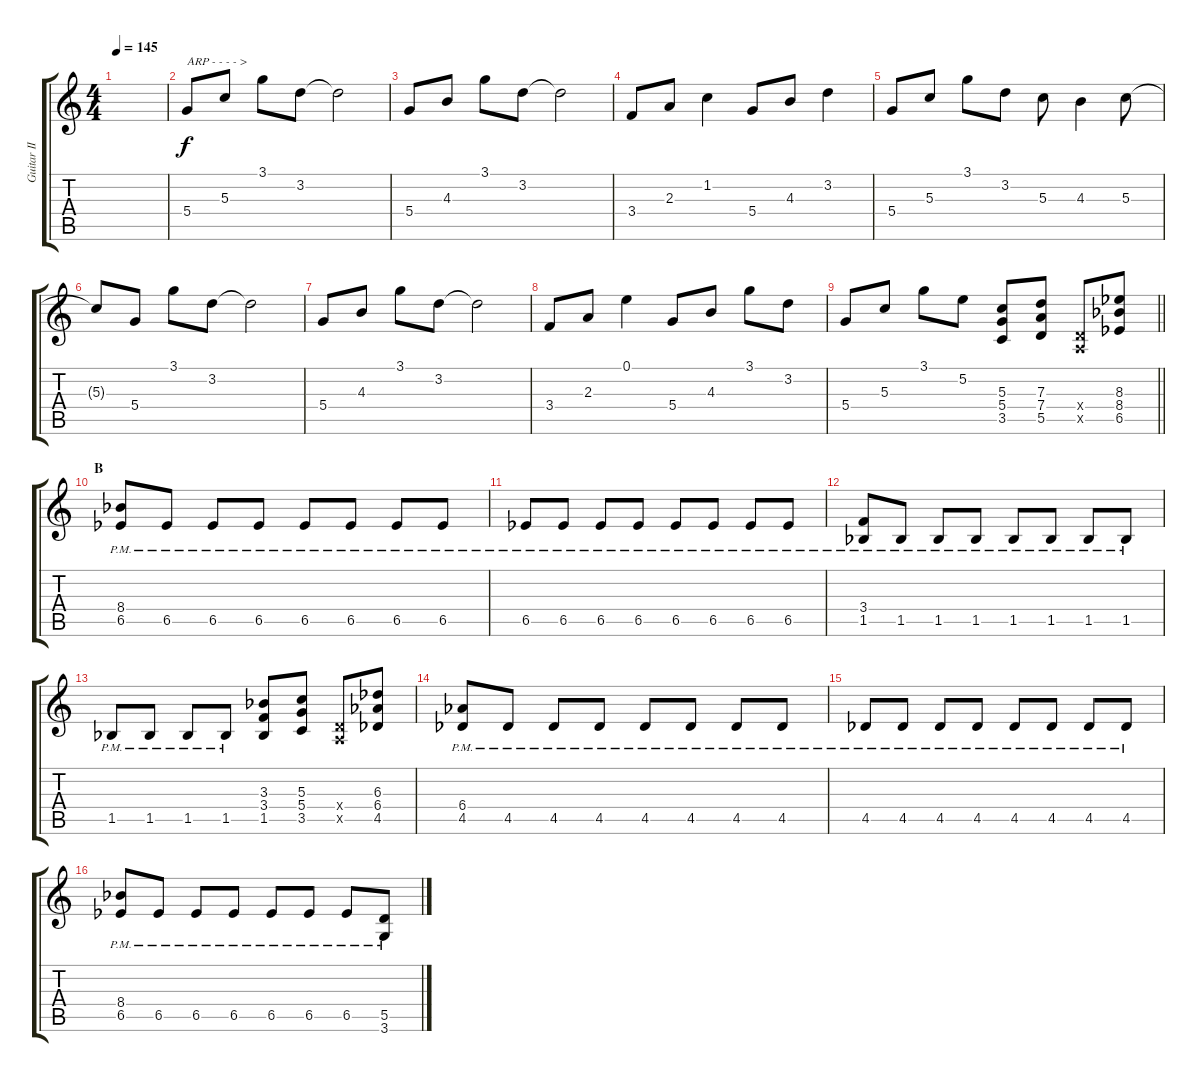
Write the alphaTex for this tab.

\track ("Guitar II (Nakano Azusa)" "Guitar II ") {instrument overdrivenguitar}
\staff {score tabs}
\tuning (E4 B3 G3 D3 A2 E2) {hide}
\ts (4 4)
\tempo 145
\clef g2
\ks c
|
5.4.8{txt "ARP - - - - >"} 5.3.8 3.1.8 3.2.8 3.2{t}.2 |
5.4.8 4.3.8 3.1.8 3.2.8 3.2{t}.2 |
3.4.8 2.3.8 1.2.4 5.4.8 4.3.8 3.2.4 |
5.4.8 5.3.8 3.1.8 3.2.8 5.3.8 4.3.4 5.3.8 |
5.3{t}.8 5.4.8 3.1.8 3.2.8 3.2{t}.2 |
5.4.8 4.3.8 3.1.8 3.2.8 3.2{t}.2 |
3.4.8 2.3.8 0.1.4 5.4.8 4.3.8 3.1.8 3.2.8 |
\barLineRight lightlight
5.4.8 5.3.8 3.1.8 5.2.8 (5.3 5.4 3.5).8 (7.3 7.4 5.5).8 (0.4{x} 0.5{x}).8 (8.3{acc b} 8.4{acc b} 6.5{acc b}).8 |
\section ("" "B")
(8.4{pm acc b} 6.5{pm acc b}).8 6.5{pm acc b}.8 6.5{pm acc b}.8 6.5{pm acc b}.8 6.5{pm acc b}.8 6.5{pm acc b}.8 6.5{pm acc b}.8 6.5{pm acc b}.8 |
6.5{pm acc b}.8 6.5{pm acc b}.8 6.5{pm acc b}.8 6.5{pm acc b}.8 6.5{pm acc b}.8 6.5{pm acc b}.8 6.5{pm acc b}.8 6.5{pm acc b}.8 |
(3.4{pm} 1.5{pm acc b}).8 1.5{pm acc b}.8 1.5{pm acc b}.8 1.5{pm acc b}.8 1.5{pm acc b}.8 1.5{pm acc b}.8 1.5{pm acc b}.8 1.5{pm acc b}.8 |
1.5{pm acc b}.8 1.5{pm acc b}.8 1.5{pm acc b}.8 1.5{pm acc b}.8 (3.3{acc b} 3.4 1.5{acc b}).8 (5.3 5.4 3.5).8 (0.4{x} 0.5{x}).8 (6.3{acc b} 6.4{acc b} 4.5{acc b}).8 |
(6.4{pm acc b} 4.5{pm acc b}).8 4.5{pm acc b}.8 4.5{pm acc b}.8 4.5{pm acc b}.8 4.5{pm acc b}.8 4.5{pm acc b}.8 4.5{pm acc b}.8 4.5{pm acc b}.8 |
4.5{pm acc b}.8 4.5{pm acc b}.8 4.5{pm acc b}.8 4.5{pm acc b}.8 4.5{pm acc b}.8 4.5{pm acc b}.8 4.5{pm acc b}.8 4.5{pm acc b}.8 |
(8.4{pm acc b} 6.5{pm acc b}).8 6.5{pm acc b}.8 6.5{pm acc b}.8 6.5{pm acc b}.8 6.5{pm acc b}.8 6.5{pm acc b}.8 6.5{pm acc b}.8 (5.5{pm} 3.6{pm}).8
